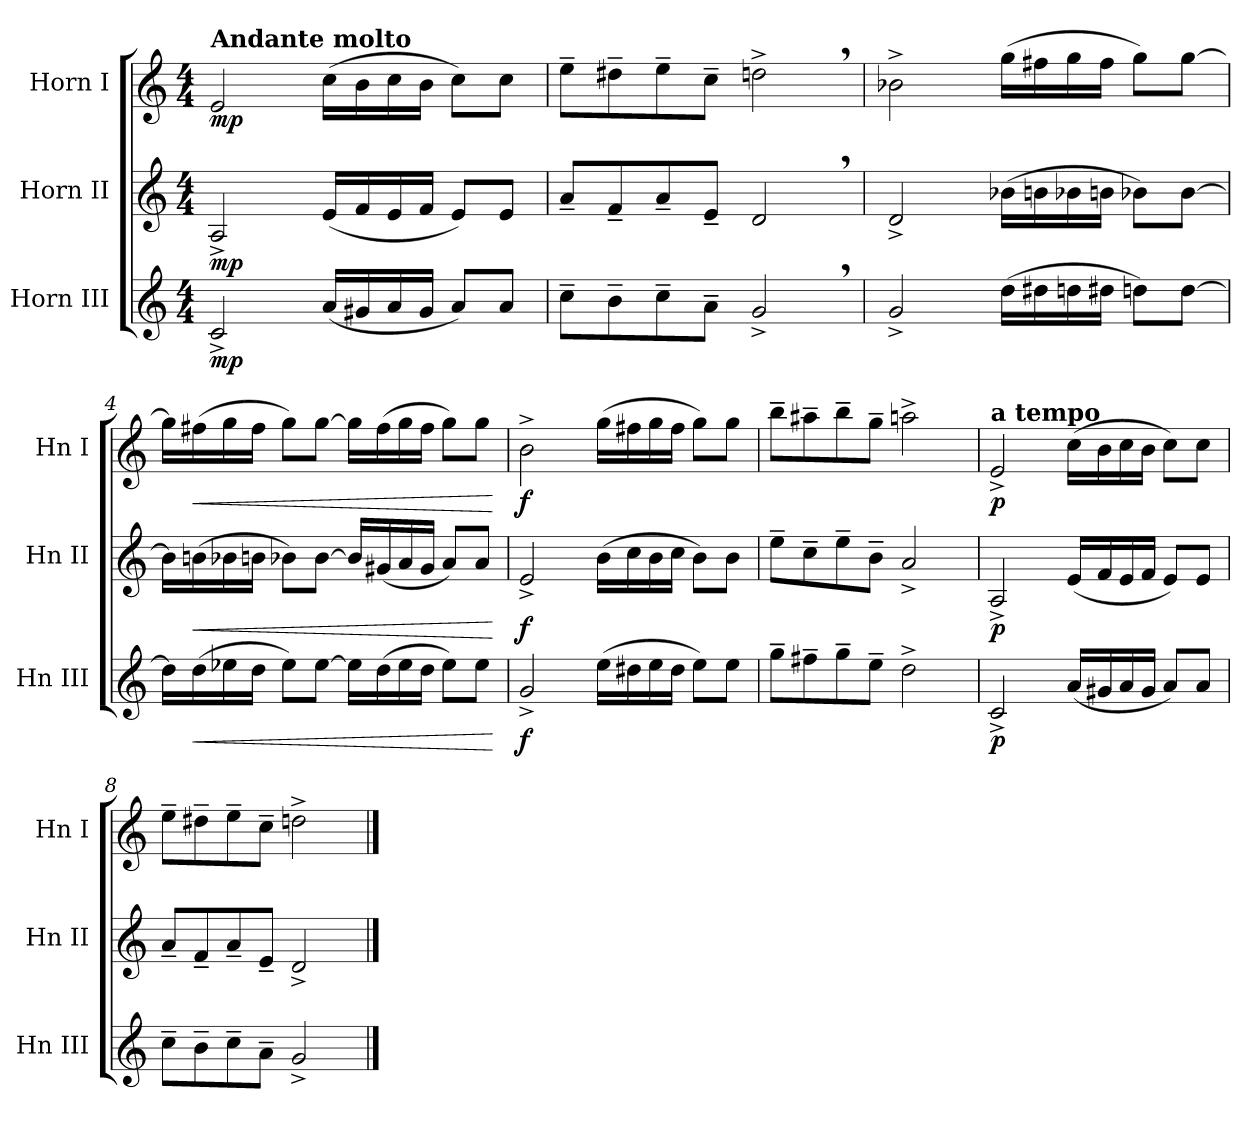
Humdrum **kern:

**kern	**dynam	**kern	**dynam	**kern	**dynam
*part3	*part3	*part2	*part2	*part1	*part1
*staff3	*staff3	*staff2	*staff2	*staff1	*staff1
*I"Horn III	*	*I"Horn II	*	*I"Horn I	*
*I'Hn III	*	*I'Hn II	*	*I'Hn I	*
*clefG2	*	*clefG2	*	*clefG2	*
*ITrd4c7	*	*ITrd4c7	*	*ITrd4c7	*
*k[b-]	*	*k[b-]	*	*k[b-]	*
*M4/4	*	*M4/4	*	*M4/4	*
*MM66	*	*MM66	*	*MM66	*
=1	=1	=1	=1	=1	=1
!	!	!	!	!LO:TX:a:B:t=Andante molto	!
!	!LO:DY:b	!	!LO:DY:b	!	!LO:DY:b
2F^/	mp	2D^/	mp	2A/	mp
(16d/LL	.	(16A/LL	.	(16f\LL	.
16c#X/	.	16B-/	.	16e\	.
16d/	.	16A/	.	16f\	.
16c#/JJ	.	16B-/JJ	.	16e\JJ	.
8d/L)	.	8A/L)	.	8f\L)	.
8d/J	.	8A/J	.	8f\J	.
=2	=2	=2	=2	=2	=2
8f~\L	.	8d~/L	.	8a~\L	.
8e~\	.	8B-~/	.	8g#X~\	.
8f~\	.	8d~/	.	8a~\	.
8d~\J	.	8A~/J	.	8f~\J	.
2c^,/	.	2G,/	.	2gn^,\	.
=3	=3	=3	=3	=3	=3
2c^/	.	2G^/	.	2e-X^\	.
(16g\LL	.	(16e-X\LL	.	(16cc\LL	.
16g#X\	.	16en\	.	16bn\	.
16gn\	.	16e-X\	.	16cc\	.
16g#X\JJ	.	16en\JJ	.	16b\JJ	.
8gn\L)	.	8e-X\L)	.	8cc\L)	.
[8g\J	.	[8e-\J	.	[8cc\J	.
!!LO:LB:g=z
=4	=4	=4	=4	=4	=4
16g\LL]	.	16e-\LL]	.	16cc\LL]	.
!	!LO:HP:b	!	!LO:HP:b	!	!LO:HP:b
(16g\	<	(16en\	<	(16bn\	<
16a-X\	.	16e-X\	.	16cc\	.
16g\JJ	.	16en\JJ	.	16b\JJ	.
8a-\L)	.	8e-X\L)	.	8cc\L)	.
[8a-\J	.	[8e-\J	.	[8cc\J	.
16a-\LL]	.	16e-/LL]	.	16cc\LL]	.
(16g\	.	(16c#X/	.	(16b\	.
16a-\	.	16d/	.	16cc\	.
16g\JJ	.	16c#/JJ	.	16b\JJ	.
8a-\L)	.	8d/L)	.	8cc\L)	.
8a-\J	.	8d/J	.	8cc\J	.
.	[	.	[	.	[
=5	=5	=5	=5	=5	=5
!	!LO:DY:b	!	!LO:DY:b	!	!LO:DY:b
2c^/	f	2A^/	f	2e^\	f
(16a\LL	.	(16e\LL	.	(16cc\LL	.
16g#X\	.	16f\	.	16bn\	.
16a\	.	16e\	.	16cc\	.
16g#\JJ	.	16f\JJ	.	16b\JJ	.
8a\L)	.	8e\L)	.	8cc\L)	.
8a\J	.	8e\J	.	8cc\J	.
=6	=6	=6	=6	=6	=6
8cc~\L	.	8a~\L	.	8ee~\L	.
8bn~\	.	8f~\	.	8dd#X~\	.
8cc~\	.	8a~\	.	8ee~\	.
8a~\J	.	8e~\J	.	8cc~\J	.
2g^\	.	2d^/	.	2ddn^\	.
!!LO:LB:g=z
=7	=7	=7	=7	=7	=7
!	!	!	!	!LO:TX:a:B:t=a tempo	!
!	!LO:DY:b	!	!LO:DY:b	!	!LO:DY:b
2F^/	p	2D^/	p	2A^/	p
(16d/LL	.	(16A/LL	.	(16f\LL	.
16c#X/	.	16B-/	.	16e\	.
16d/	.	16A/	.	16f\	.
16c#/JJ	.	16B-/JJ	.	16e\JJ	.
8d/L)	.	8A/L)	.	8f\L)	.
8d/J	.	8A/J	.	8f\J	.
=8	=8	=8	=8	=8	=8
8f~\L	.	8d~/L	.	8a~\L	.
8e~\	.	8B-~/	.	8g#X~\	.
8f~\	.	8d~/	.	8a~\	.
8d~\J	.	8A~/J	.	8f~\J	.
2c^/	.	2G^/	.	2gn^\	.
==	==	==	==	==	==
*-	*-	*-	*-	*-	*-
